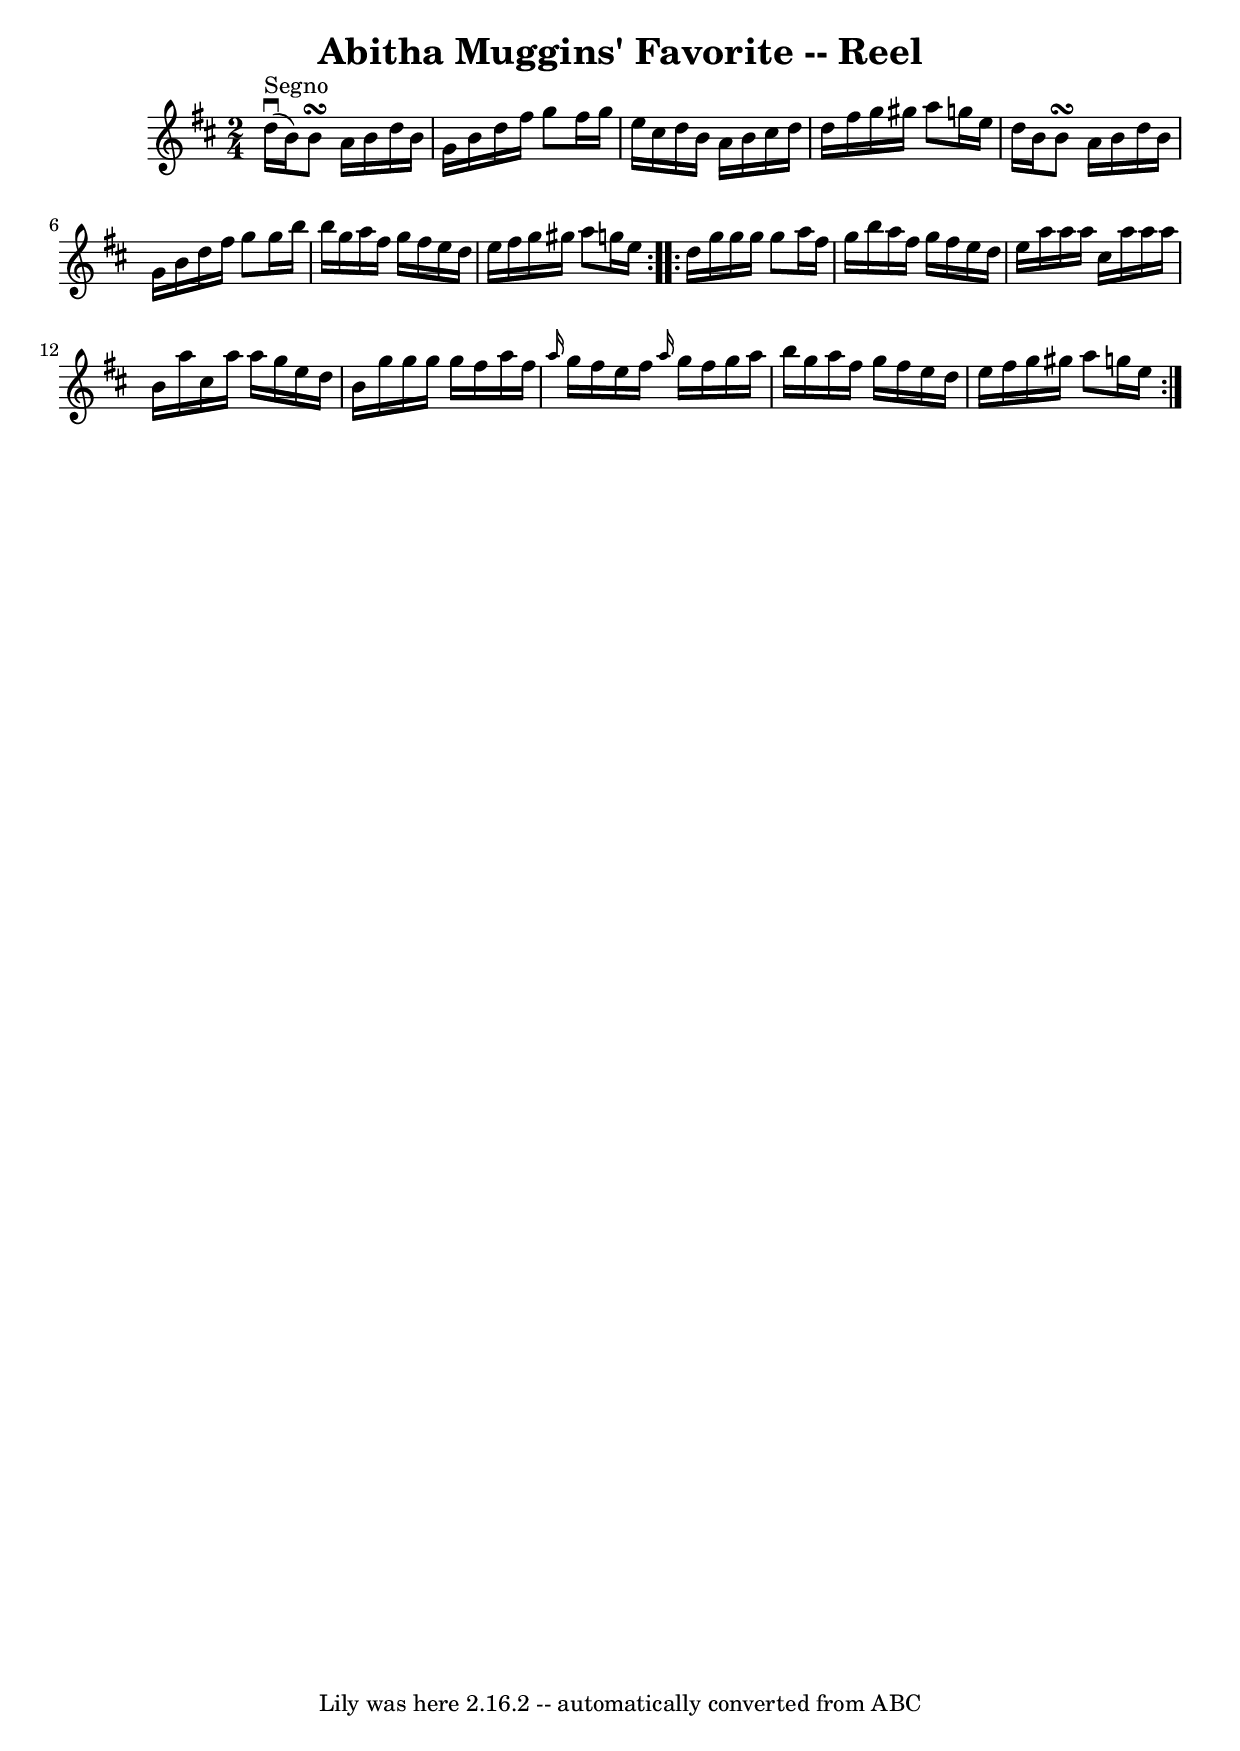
\version "2.16.2"
\include "Mammoth.ily"
\header {
  %% book = "Ryan's Mammoth Collection"
 crossRefNumber = "1"
 footnotes = ""
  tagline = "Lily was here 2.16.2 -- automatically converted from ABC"
  title = "Abitha Muggins' Favorite -- Reel"

}
voicedefault =  {



  \repeat volta 2 {

    \time 2/4 
    \key g \lydian
 d''16^"Segno"^\downbow(b'16) b'8\turn a'16 b'16 d''16 b'16   |
 g'16 b'16 d''16 fis''16 g''8 fis''16 g''16   |
 e''16 cis''16 d''16 b'16 a'16 b'16 cis''16 d''16   |
 d''16 fis''16 g''16 gis''16 a''8 g''!16 e''16   |
 d''16 b'16 b'8\turn a'16 b'16 d''16 b'16   |
 g'16 b'16 d''16 fis''16 g''8 g''16 b''16   |
 b''16 g''16 a''16 fis''16 g''16 fis''16 e''16 d''16   |
 e''16 fis''16 g''16 gis''16 a''8    
 g''!16 e''16  
  } 
  \repeat volta 2 {
 d''16 g''16 g''16 g''16 g''8 a''16 fis''16   |
 g''16 b''16 a''16 fis''16 g''16 fis''16 e''16 d''16   |
 e''16 a''16 a''16 a''16 cis''16 a''16 a''16 a''16   |
 b'16 a''16 cis''16 a''16 a''16 g''16 e''16 d''16   |
 b'16 g''16 g''16 g''16 g''16 fis''16 a''16 fis''16   |
    \grace { a''16  
	   }  
 g''16 fis''16 e''16 fis''16  \grace { a''16  
					} g''16 fis''16 g''16 a''16   |
 b''16 g''16 a''16 fis''16 g''16 fis''16 e''16 d''16   |
 e''16 fis''16 g''16 gis''16    
 a''8 g''!16 e''16    
  }

}

\score{
  <<

    \context Staff="default"
    {
      \voicedefault 
      
    }

  >>
  \layout {
    
  }
  \midi {
  }

}
